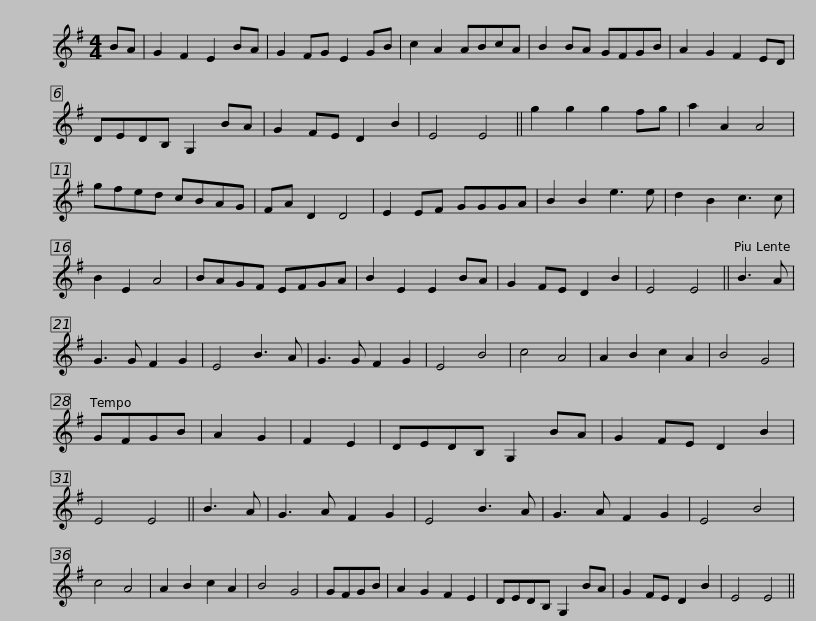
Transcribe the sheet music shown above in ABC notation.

X:1
L:1/8
M:4/4
I:linebreak $
K:Emin
V:1 treble
V:1
 BA | G2 F2 E2 BA | G2 FG E2 GB | c2 A2 ABcA | B2 BA GFGB | %5
 A2 G2 F2 ED | DEDB, G,2 BA | G2 FE D2 B2 |$ E4 E4 || g2 g2 g2 fg | %10
 a2 A2 A4 | gfed cBAG | FA D2 D4 | E2 EF GGGA | B2 B2 e3 e | %15
 d2 B2 c3 c | B2 E2 A4 |$ BAGF EFGA | B2 E2 E2 BA | G2 FE D2 B2 | %20
 E4 E4 || B3 A | G3 G F2 G2 | E4 B3 A | G3 G F2 G2 | %25
 E4 B4 | c4 A4 |$ A2 B2 c2 A2 | B4 G4 | GFGB | %30
 A2 G2 | F2 E2 | DEDB, G,2 BA | G2 FE D2 B2 | E4 E4 || %35
 B3 A | G3 A F2 G2 | E4 B3 A |$ G3 A F2 G2 | E4 B4 | %40
 c4 A4 | A2 B2 c2 A2 | B4 G4 | GFGB | A2 G2 F2 E2 | %45
 DEDB, G,2 BA | G2 FE D2 B2 | E4 E4 || %48
